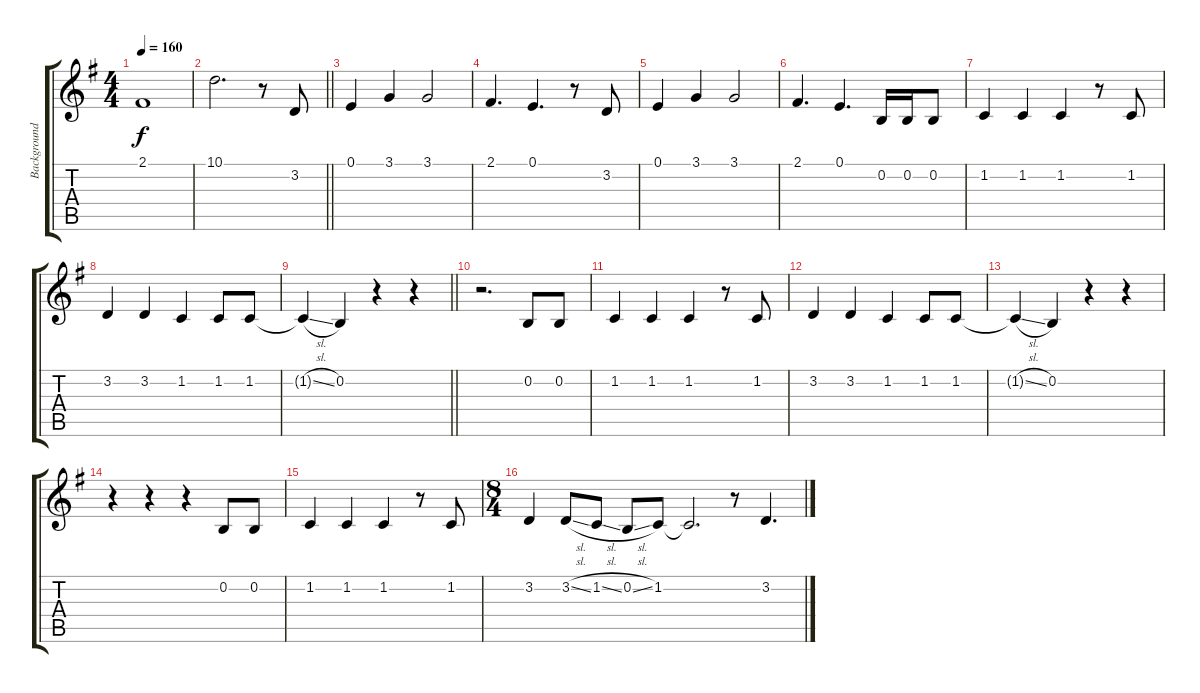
\track ("Background Vocal" "Background") {instrument choiraahs}
\staff {score tabs}
\tuning (E4 B3 G3 D3 A2 E2) {hide}
\ts (4 4)
\tempo 160
\clef g2
\ks g
2.1{t}.1{dy f} |
\barLineRight lightlight
10.1.2{d} r.8 3.2.8 |
0.1.4 3.1.4 3.1.2 |
2.1.4{d} 0.1.4{d} r.8 3.2.8 |
0.1.4 3.1.4 3.1.2 |
2.1.4{d} 0.1.4{d} 0.2.16 0.2.16 0.2.8 |
1.2.4 1.2.4 1.2.4 r.8 1.2.8 |
3.2.4 3.2.4 1.2.4 1.2.8 1.2.8 |
\barLineRight lightlight
1.2{sl t}.4 0.2.4 r.4 r.4 |
r.2{d} 0.2.8 0.2.8 |
1.2.4 1.2.4 1.2.4 r.8 1.2.8 |
3.2.4 3.2.4 1.2.4 1.2.8 1.2.8 |
1.2{sl t}.4 0.2.4 r.4 r.4 |
r.4 r.4 r.4 0.2.8 0.2.8 |
1.2.4 1.2.4 1.2.4 r.8 1.2.8 |
\ts (8 4)
3.2.4 3.2{sl}.8 1.2{sl}.8 0.2{sl}.8 1.2.8 1.2{t}.2{d} r.8 3.2.4{d}
